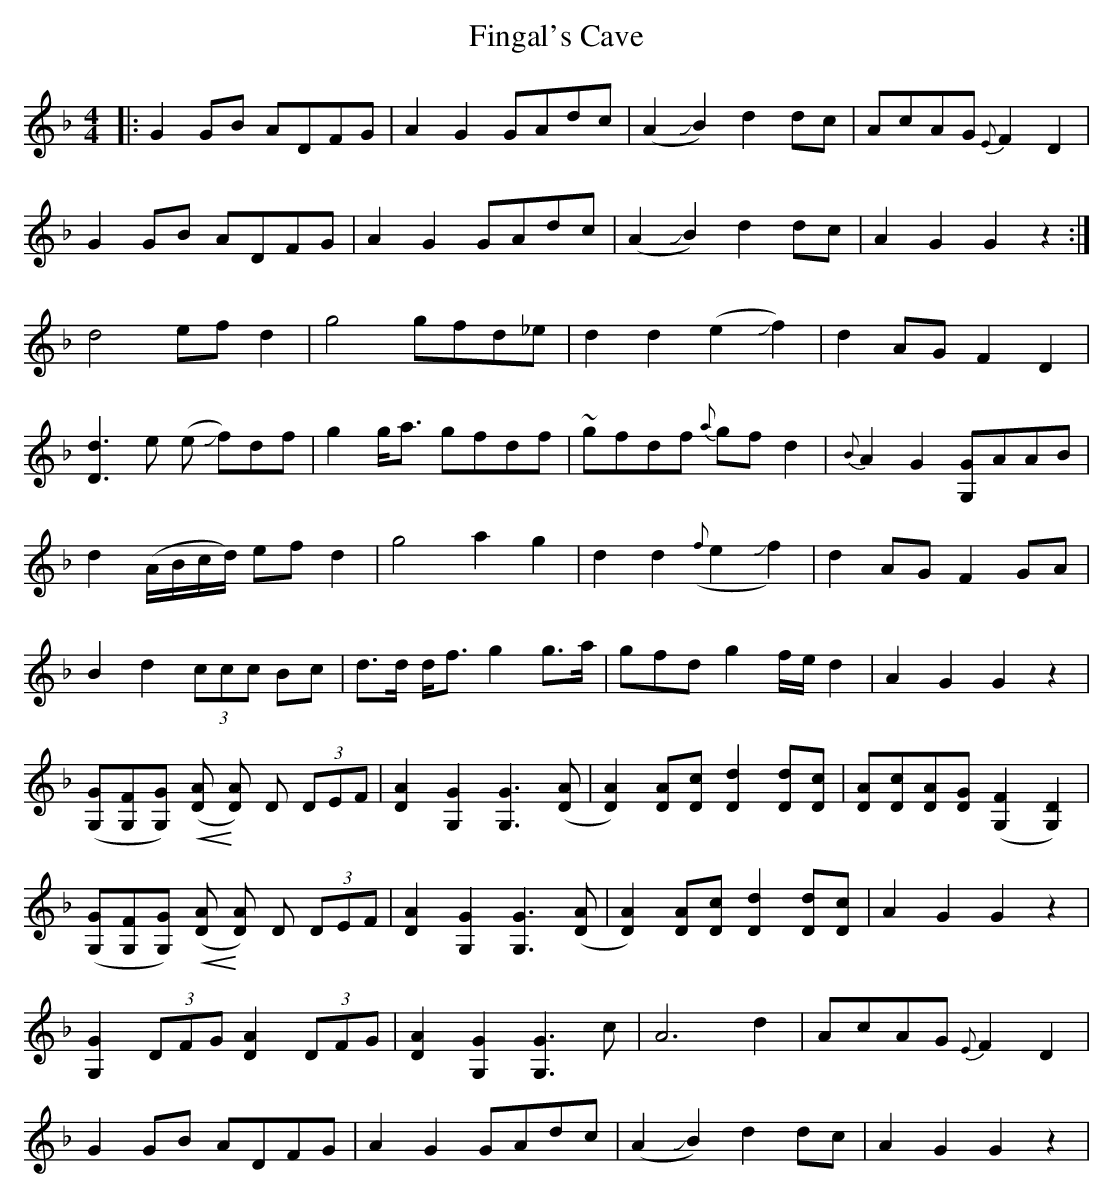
X:1
T: Fingal's Cave
M: 4/4
L: 1/8
K: Gdor
|:G2 GB ADFG|A2G2GAdc| (A2!slide!B2)d2 dc|AcAG {E}F2D2|
G2 GB ADFG|A2G2GAdc| (A2!slide!B2)d2 dc|A2G2G2 z2:|
d4efd2|g4 gfd_e|d2d2 (e2!slide!f2)|d2AGF2D2|
[Dd]3e (e!slide! f)df|g2g<a gfdf|~gfdf {a}gfd2|{B}A2 G2 [G,G]AAB|
d2 (A/B/c/d/) efd2|g4 a2g2|d2d2 ({f}e2!slide!f2)|d2AGF2GA|
B2d2(3ccc Bc|d>d d<f g2g>a|gfd g2f/e/d2|A2 G2 G2 z2|
([G,G][G,F][G,G]) !crescendo(! ([DA] !crescendo)![DA]) D (3DEF |[DA]2[G,G]2[G,G]3 ([DA]|[DA]2) [DA][Dc][Dd]2[Dd][Dc]|[DA][Dc][DA][DG] ([G,F]2[G,D]2)|
([G,G][G,F][G,G]) !crescendo(! ([DA] !crescendo)![DA]) D (3DEF |[DA]2[G,G]2[G,G]3 ([DA]|[DA]2) [DA][Dc][Dd]2[Dd][Dc]|A2G2G2 z2|
[G,G]2 (3DFG [DA]2 (3DFG|[DA]2[G,G]2[G,G]3c|A6d2|AcAG {E}F2D2|
G2 GB ADFG|A2G2GAdc| (A2!slide! B2)d2 dc|A2G2G2 z2|
